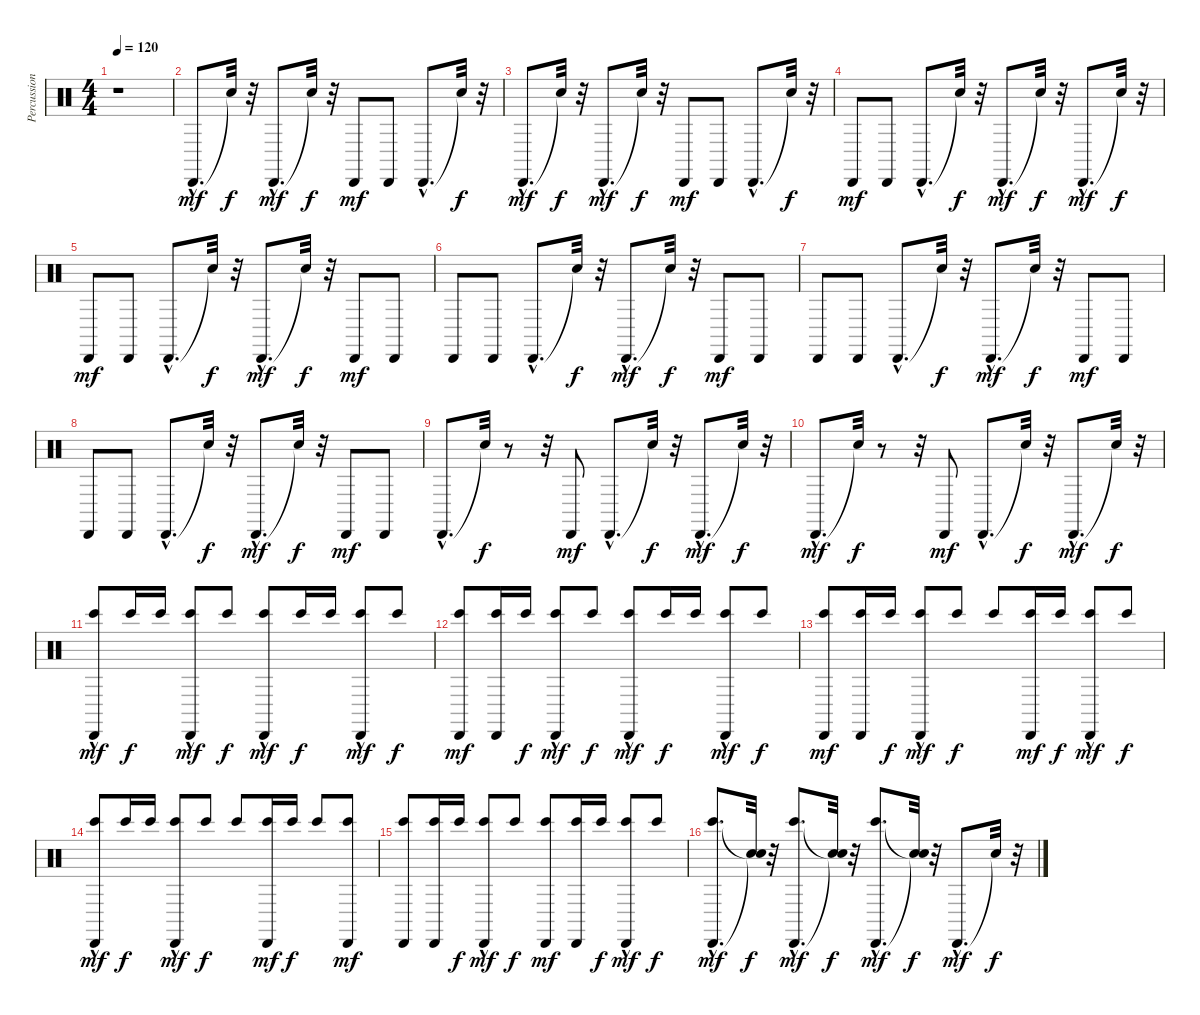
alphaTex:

\track ("Percussion" "Percussion") {instrument percussion}
\staff {score}
\articulation defaults
\ts (4 4)
\tempo 120
\clef neutral
\ks c
r.1{dy mf} |
"Cabasa (hit)"{hac}.8{d} "Snare (hit)"{t}.32{dy f} r.32 "Cabasa (hit)"{hac}.8{d dy mf} "Snare (hit)"{t}.32{dy f} r.32 "Cabasa (hit)".8{dy mf} "Cabasa (hit)".8 "Cabasa (hit)"{hac}.8{d} "Snare (hit)"{t}.32{dy f} r.32 |
"Cabasa (hit)"{hac}.8{d dy mf} "Snare (hit)"{t}.32{dy f} r.32 "Cabasa (hit)"{hac}.8{d dy mf} "Snare (hit)"{t}.32{dy f} r.32 "Cabasa (hit)".8{dy mf} "Cabasa (hit)".8 "Cabasa (hit)"{hac}.8{d} "Snare (hit)"{t}.32{dy f} r.32 |
"Cabasa (hit)".8{dy mf} "Cabasa (hit)".8 "Cabasa (hit)"{hac}.8{d} "Snare (hit)"{t}.32{dy f} r.32 "Cabasa (hit)"{hac}.8{d dy mf} "Snare (hit)"{t}.32{dy f} r.32 "Cabasa (hit)"{hac}.8{d dy mf} "Snare (hit)"{t}.32{dy f} r.32 |
"Cabasa (hit)".8{dy mf} "Cabasa (hit)".8 "Cabasa (hit)"{hac}.8{d} "Snare (hit)"{t}.32{dy f} r.32 "Cabasa (hit)"{hac}.8{d dy mf} "Snare (hit)"{t}.32{dy f} r.32 "Cabasa (hit)".8{dy mf} "Cabasa (hit)".8 |
"Cabasa (hit)".8 "Cabasa (hit)".8 "Cabasa (hit)"{hac}.8{d} "Snare (hit)"{t}.32{dy f} r.32 "Cabasa (hit)"{hac}.8{d dy mf} "Snare (hit)"{t}.32{dy f} r.32 "Cabasa (hit)".8{dy mf} "Cabasa (hit)".8 |
"Cabasa (hit)".8 "Cabasa (hit)".8 "Cabasa (hit)"{hac}.8{d} "Snare (hit)"{t}.32{dy f} r.32 "Cabasa (hit)"{hac}.8{d dy mf} "Snare (hit)"{t}.32{dy f} r.32 "Cabasa (hit)".8{dy mf} "Cabasa (hit)".8 |
"Cabasa (hit)".8 "Cabasa (hit)".8 "Cabasa (hit)"{hac}.8{d} "Snare (hit)"{t}.32{dy f} r.32 "Cabasa (hit)"{hac}.8{d dy mf} "Snare (hit)"{t}.32{dy f} r.32 "Cabasa (hit)".8{dy mf} "Cabasa (hit)".8 |
"Cabasa (hit)"{hac}.8{d} "Snare (hit)"{t}.32{dy f} r.8 r.32 "Cabasa (hit)".8{dy mf} "Cabasa (hit)"{hac}.8{d} "Snare (hit)"{t}.32{dy f} r.32 "Cabasa (hit)"{hac}.8{d dy mf} "Snare (hit)"{t}.32{dy f} r.32 |
"Cabasa (hit)"{hac}.8{d dy mf} "Snare (hit)"{t}.32{dy f} r.8 r.32 "Cabasa (hit)".8{dy mf} "Cabasa (hit)"{hac}.8{d} "Snare (hit)"{t}.32{dy f} r.32 "Cabasa (hit)"{hac}.8{d dy mf} "Snare (hit)"{t}.32{dy f} r.32 |
("Cabasa (hit)"{hac} "Bongo High (hit)").8{dy mf} "Bongo High (hit)".16{dy f} "Bongo High (hit)".16 ("Cabasa (hit)"{hac} "Bongo High (hit)").8{dy mf} "Bongo High (hit)".8{dy f} ("Cabasa (hit)"{hac} "Bongo High (hit)").8{dy mf} "Bongo High (hit)".16{dy f} "Bongo High (hit)".16 ("Cabasa (hit)"{hac} "Bongo High (hit)").8{dy mf} "Bongo High (hit)".8{dy f} |
("Cabasa (hit)" "Bongo High (hit)").8{dy mf} ("Cabasa (hit)" "Bongo High (hit)").16 "Bongo High (hit)".16{dy f} ("Cabasa (hit)"{hac} "Bongo High (hit)").8{dy mf} "Bongo High (hit)".8{dy f} ("Cabasa (hit)"{hac} "Bongo High (hit)").8{dy mf} "Bongo High (hit)".16{dy f} "Bongo High (hit)".16 ("Cabasa (hit)"{hac} "Bongo High (hit)").8{dy mf} "Bongo High (hit)".8{dy f} |
("Cabasa (hit)" "Bongo High (hit)").8{dy mf} ("Cabasa (hit)" "Bongo High (hit)").16 "Bongo High (hit)".16{dy f} ("Cabasa (hit)"{hac} "Bongo High (hit)").8{dy mf} "Bongo High (hit)".8{dy f} "Bongo High (hit)".8 ("Cabasa (hit)" "Bongo High (hit)").16{dy mf} "Bongo High (hit)".16{dy f} ("Cabasa (hit)"{hac} "Bongo High (hit)").8{dy mf} "Bongo High (hit)".8{dy f} |
("Cabasa (hit)"{hac} "Bongo High (hit)").8{dy mf} "Bongo High (hit)".16{dy f} "Bongo High (hit)".16 ("Cabasa (hit)"{hac} "Bongo High (hit)").8{dy mf} "Bongo High (hit)".8{dy f} "Bongo High (hit)".8 ("Cabasa (hit)" "Bongo High (hit)").16{dy mf} "Bongo High (hit)".16{dy f} "Bongo High (hit)".8 ("Cabasa (hit)" "Bongo High (hit)").8{dy mf} |
("Cabasa (hit)" "Bongo High (hit)").8 ("Cabasa (hit)" "Bongo High (hit)").16 "Bongo High (hit)".16{dy f} ("Cabasa (hit)"{hac} "Bongo High (hit)").8{dy mf} "Bongo High (hit)".8{dy f} ("Cabasa (hit)" "Bongo High (hit)").8{dy mf} ("Cabasa (hit)" "Bongo High (hit)").16 "Bongo High (hit)".16{dy f} ("Cabasa (hit)"{hac} "Bongo High (hit)").8{dy mf} "Bongo High (hit)".8{dy f} |
("Cabasa (hit)"{hac} "Bongo High (hit)"{hac}).8{d dy mf} ("Snare (hit)"{t} "Snare (hit)"{t}).32{dy f} r.32 ("Cabasa (hit)"{hac} "Bongo High (hit)"{hac}).8{d dy mf} ("Snare (hit)"{t} "Snare (hit)"{t}).32{dy f} r.32 ("Cabasa (hit)"{hac} "Bongo High (hit)"{hac}).8{d dy mf} ("Snare (hit)"{t} "Snare (hit)"{t}).32{dy f} r.32 "Cabasa (hit)"{hac}.8{d dy mf} "Snare (hit)"{t}.32{dy f} r.32
